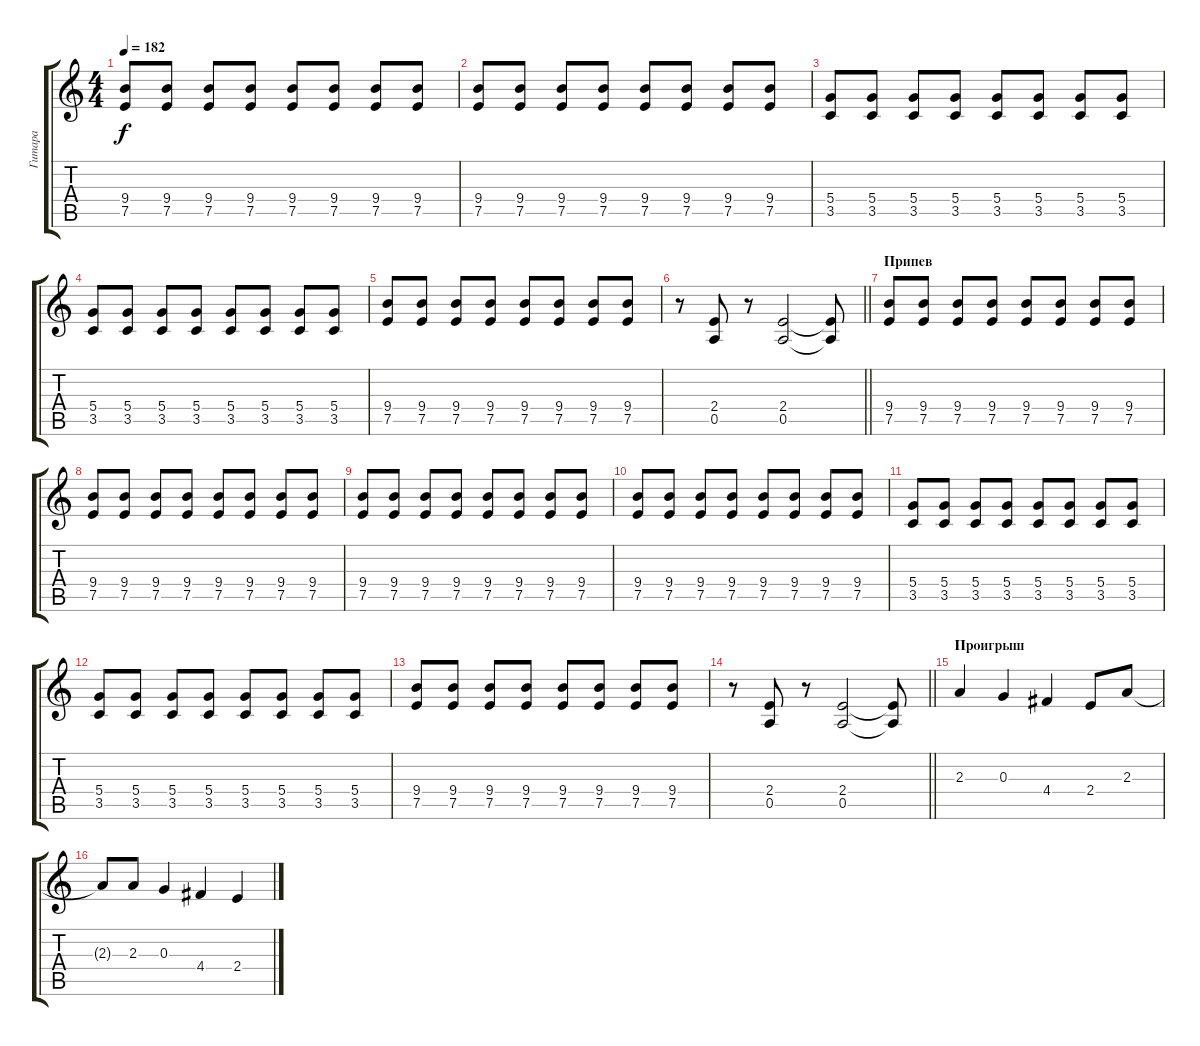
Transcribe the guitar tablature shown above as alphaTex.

\track ("Гитара" "Гитара") {instrument overdrivenguitar}
\staff {score tabs}
\tuning (E4 B3 G3 D3 A2 E2) {hide}
\ts (4 4)
\tempo 182
\clef g2
\ks c
(9.4 7.5).8{dy f} (9.4 7.5).8 (9.4 7.5).8 (9.4 7.5).8 (9.4 7.5).8 (9.4 7.5).8 (9.4 7.5).8 (9.4 7.5).8 |
(9.4 7.5).8 (9.4 7.5).8 (9.4 7.5).8 (9.4 7.5).8 (9.4 7.5).8 (9.4 7.5).8 (9.4 7.5).8 (9.4 7.5).8 |
(5.4 3.5).8 (5.4 3.5).8 (5.4 3.5).8 (5.4 3.5).8 (5.4 3.5).8 (5.4 3.5).8 (5.4 3.5).8 (5.4 3.5).8 |
(5.4 3.5).8 (5.4 3.5).8 (5.4 3.5).8 (5.4 3.5).8 (5.4 3.5).8 (5.4 3.5).8 (5.4 3.5).8 (5.4 3.5).8 |
(9.4 7.5).8 (9.4 7.5).8 (9.4 7.5).8 (9.4 7.5).8 (9.4 7.5).8 (9.4 7.5).8 (9.4 7.5).8 (9.4 7.5).8 |
\barLineRight lightlight
r.8 (2.4 0.5).8 r.8 (2.4 0.5).2 (2.4{t} 0.5{t}).8 |
\section ("" "Припев")
(9.4 7.5).8 (9.4 7.5).8 (9.4 7.5).8 (9.4 7.5).8 (9.4 7.5).8 (9.4 7.5).8 (9.4 7.5).8 (9.4 7.5).8 |
(9.4 7.5).8 (9.4 7.5).8 (9.4 7.5).8 (9.4 7.5).8 (9.4 7.5).8 (9.4 7.5).8 (9.4 7.5).8 (9.4 7.5).8 |
(9.4 7.5).8 (9.4 7.5).8 (9.4 7.5).8 (9.4 7.5).8 (9.4 7.5).8 (9.4 7.5).8 (9.4 7.5).8 (9.4 7.5).8 |
(9.4 7.5).8 (9.4 7.5).8 (9.4 7.5).8 (9.4 7.5).8 (9.4 7.5).8 (9.4 7.5).8 (9.4 7.5).8 (9.4 7.5).8 |
(5.4 3.5).8 (5.4 3.5).8 (5.4 3.5).8 (5.4 3.5).8 (5.4 3.5).8 (5.4 3.5).8 (5.4 3.5).8 (5.4 3.5).8 |
(5.4 3.5).8 (5.4 3.5).8 (5.4 3.5).8 (5.4 3.5).8 (5.4 3.5).8 (5.4 3.5).8 (5.4 3.5).8 (5.4 3.5).8 |
(9.4 7.5).8 (9.4 7.5).8 (9.4 7.5).8 (9.4 7.5).8 (9.4 7.5).8 (9.4 7.5).8 (9.4 7.5).8 (9.4 7.5).8 |
\barLineRight lightlight
r.8 (2.4 0.5).8 r.8 (2.4 0.5).2 (2.4{t} 0.5{t}).8 |
\section ("" "Проигрыш")
2.3.4 0.3.4 4.4.4 2.4.8 2.3.8 |
2.3{t}.8 2.3.8 0.3.4 4.4.4 2.4.4
